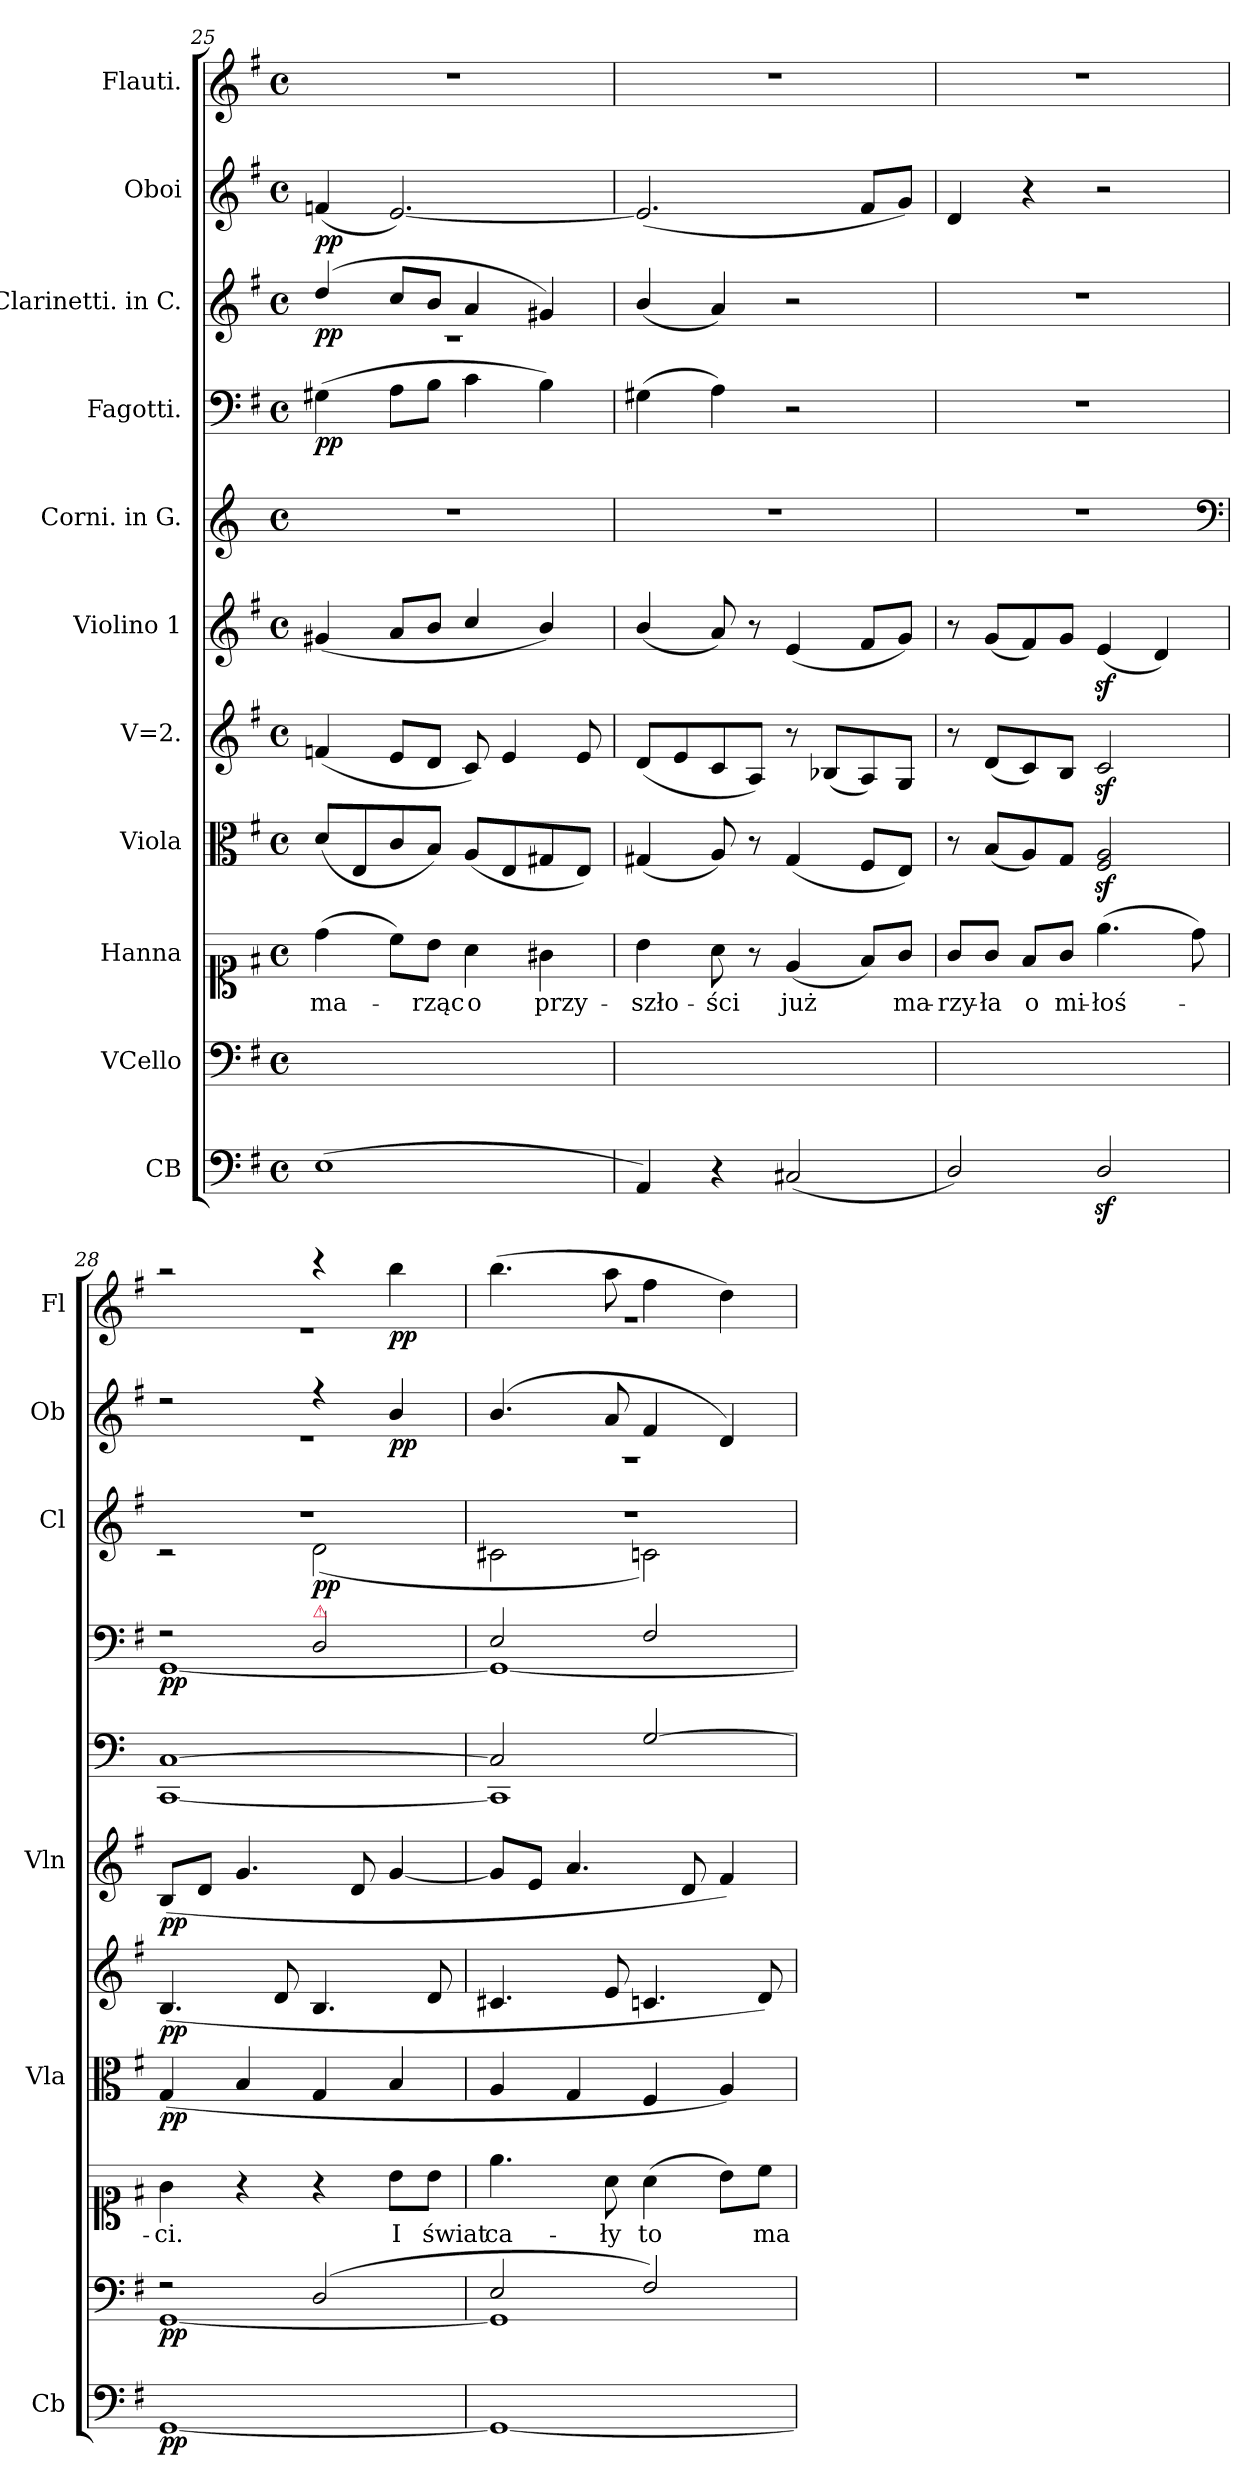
**kern	**dynam	**kern	**dynam	**kern	**text	**kern	**dynam	**kern	**dynam	**kern	**dynam	**kern	**kern	**dynam	**kern	**dynam	**kern	**dynam	**kern	**dynam
*part11	*part11	*part10	*part10	*part9	*part9	*part8	*part8	*part7	*part7	*part6	*part6	*part5	*part4	*part4	*part3	*part3	*part2	*part2	*part1	*part1
*staff11	*staff11	*staff10	*staff10	*staff9	*staff9	*staff8	*staff8	*staff7	*staff7	*staff6	*staff6	*staff5	*staff4	*staff4	*staff3	*staff3	*staff2	*staff2	*staff1	*staff1
*I"CB	*	*I"VCello	*	*I"Hanna	*	*I"Viola	*	*I"V=2.	*	*I"Violino 1	*	*I"Corni. in G.	*I"Fagotti.	*	*I"Clarinetti. in C.	*	*I"Oboi	*	*I"Flauti.	*
*I'Cb	*	*	*	*	*	*I'Vla	*	*	*	*I'Vln	*	*	*	*	*I'Cl	*	*I'Ob	*	*I'Fl	*
*clefF4	*	*clefF4	*	*clefC1	*	*clefC3	*	*clefG2	*	*clefG2	*	*clefG2	*clefF4	*	*clefG2	*	*clefG2	*	*clefG2	*
*ITrd8c12	*	*	*	*	*	*	*	*	*	*	*	*ITrd3c5	*	*	*	*	*	*	*	*
*k[f#]	*	*k[f#]	*	*k[f#]	*	*k[f#]	*	*k[f#]	*	*k[f#]	*	*k[f#]	*k[f#]	*	*k[f#]	*	*k[f#]	*	*k[f#]	*
*M4/4	*	*M4/4	*	*M4/4	*	*M4/4	*	*M4/4	*	*M4/4	*	*M4/4	*M4/4	*	*M4/4	*	*M4/4	*	*M4/4	*
*met(c)	*	*met(c)	*	*met(c)	*	*met(c)	*	*met(c)	*	*met(c)	*	*met(c)	*met(c)	*	*met(c)	*	*met(c)	*	*met(c)	*
=25	=25	=25	=25	=25	=25	=25	=25	=25	=25	=25	=25	=25	=25	=25	=25	=25	=25	=25	=25	=25
*	*	*	*	*	*	*	*	*	*	*	*	*	*	*	*^	*	*	*	*	*
!	!	!	!	!	!	!	!	!	!	!	!	!	!	!	!	!	!LO:DY:b	!	!	!	!
(1EE	.	1Eyy	.	(4dd\	ma-	(8d/L	.	(4fn/	.	(4g#X/	.	1r	(4G#X\	pp	(<4dd/	1r	pp	(4fn/	pp	1r	.
.	.	.	.	.	.	8E/	.	.	.	.	.	.	.	.	.	.	.	.	.	.	.
.	.	.	.	8cc\L)	.	8c/	.	8e/L	.	8a/L	.	.	8A\L	.	8cc/L	.	.	[2.e/)	.	.	.
.	.	.	.	8b\J	-rząc	8B/J)	.	8d/J	.	8b/J	.	.	8B\J	.	8b/J	.	.	.	.	.	.
.	.	.	.	4a\	o	(8A/L	.	8c/)	.	4cc/	.	.	4c\	.	4a/	.	.	.	.	.	.
.	.	.	.	.	.	8E/	.	4e/	.	.	.	.	.	.	.	.	.	.	.	.	.
.	.	.	.	4g#X\	przy-	8G#X/	.	.	.	4b/)	.	.	4B\)	.	4g#X/)	.	.	.	.	.	.
.	.	.	.	.	.	8E/J)	.	8e/	.	.	.	.	.	.	.	.	.	.	.	.	.
*	*	*	*	*	*	*	*	*	*	*	*	*	*	*	*v	*v	*	*	*	*	*
=26	=26	=26	=26	=26	=26	=26	=26	=26	=26	=26	=26	=26	=26	=26	=26	=26	=26	=26	=26	=26
4AAA/)	.	4AA/yy	.	4b\	-szło-	(4G#X/	.	(8d/L	.	(4b/	.	1r	(4G#X\	.	(4b/	.	(2.e/]	.	1r	.
.	.	.	.	.	.	.	.	8e/	.	.	.	.	.	.	.	.	.	.	.	.
4r	.	4ryy	.	8a\	-ści	8A/)	.	8c/	.	8a/)	.	.	4A\)	.	4a/)	.	.	.	.	.
.	.	.	.	8r	.	8r	.	8A/J)	.	8r	.	.	.	.	.	.	.	.	.	.
(2CC#X/	.	2C#X/yy	.	(4e/	już	(4G#/	.	8r	.	(4e/	.	.	2r	.	2r	.	.	.	.	.
.	.	.	.	.	.	.	.	(8B-X/L	.	.	.	.	.	.	.	.	.	.	.	.
.	.	.	.	8f#/L)	.	8F#/L	.	8A/)	.	8f#/L	.	.	.	.	.	.	8f#/L	.	.	.
.	.	.	.	8g/J	ma-	8E/J)	.	8G/J	.	8g/J)	.	.	.	.	.	.	8g/J)	.	.	.
=27	=27	=27	=27	=27	=27	=27	=27	=27	=27	=27	=27	=27	=27	=27	=27	=27	=27	=27	=27	=27
2DD/)	.	2D/yy	.	8g/L	-rzy-	8r	.	8r	.	8r	.	1r	1r	.	1r	.	4d/	.	1r	.
.	.	.	.	8g/J	-ła	(8B/L	.	(8d/L	.	(8g/L	.	.	.	.	.	.	.	.	.	.
.	.	.	.	8f#/L	o	8A/)	.	8c/)	.	8f#/)	.	.	.	.	.	.	4r	.	.	.
.	.	.	.	8g/J	mi-	8G/J	.	8B/J	.	8g/J	.	.	.	.	.	.	.	.	.	.
2DDz/	.	2D/yy	.	(4.ee\	-łoś-	2F#z/ 2Az/	.	2cz/	.	(4ez/	.	.	.	.	.	.	2r	.	.	.
.	.	.	.	.	.	.	.	.	.	4d/)	.	.	.	.	.	.	.	.	.	.
.	.	.	.	8dd\)	.	.	.	.	.	.	.	.	.	.	.	.	.	.	.	.
*	*	*	*	*	*	*	*	*	*	*	*	*clefF4	*	*	*	*	*	*	*	*
=28	=28	=28	=28	=28	=28	=28	=28	=28	=28	=28	=28	=28	=28	=28	=28	=28	=28	=28	=28	=28
*	*	*^	*	*	*	*	*	*	*	*	*	*	*^	*	*^	*	*^	*	*^	*
!	!	!	!	!	!	!	!	!	!	!	!	!	!	!	!	!LO:DY:b	!	!	!	!	!	!	!	!	!
[1GGG	pp	2r	[1GG	pp	4g\	-ci.	(4G/	pp	(4.B/	pp	(8B/L	pp	[1GGG [1GG	2r	[1GG	pp	1r	2r	.	2r	1re	.	2r	1re	.
.	.	.	.	.	.	.	.	.	.	.	8d/J	.	.	.	.	.	.	.	.	.	.	.	.	.	.
.	.	.	.	.	4r	.	4B/	.	.	.	4.g/	.	.	.	.	.	.	.	.	.	.	.	.	.	.
.	.	.	.	.	.	.	.	.	8d/	.	.	.	.	.	.	.	.	.	.	.	.	.	.	.	.
!	!	!	!	!	!	!	!	!	!	!	!	!	!	!LO:TX:a:color=crimson:t=⚠	!	!	!	!	!	!	!	!	!	!	!
.	.	(2D/	.	.	4r	.	4G/	.	4.B/	.	.	.	.	2D/	.	.	.	(>2d\	pp	4r	.	.	4r	.	.
.	.	.	.	.	.	.	.	.	.	.	8d/	.	.	.	.	.	.	.	.	.	.	.	.	.	.
.	.	.	.	.	8b\L	I	4B/	.	.	.	[4g/	.	.	.	.	.	.	.	.	4b/	.	pp	4bb\	.	pp
.	.	.	.	.	8b\J	świat	.	.	8d/	.	.	.	.	.	.	.	.	.	.	.	.	.	.	.	.
=29	=29	=29	=29	=29	=29	=29	=29	=29	=29	=29	=29	=29	=29	=29	=29	=29	=29	=29	=29	=29	=29	=29	=29	=29	=29
*	*	*	*	*	*	*	*	*	*	*	*	*	*^	*	*	*	*	*	*	*	*	*	*	*	*
1GGG_	.	2E/	1GG]	.	4.ee\	ca-	4A/	.	4.c#X/	.	8g/L]	.	2GG/]	1GGG]	2E/	1GG_	.	1rdd	2c#X\	.	(<4.b/	1r	.	(4.bb\	1r	.
.	.	.	.	.	.	.	.	.	.	.	8e/J	.	.	.	.	.	.	.	.	.	.	.	.	.	.	.
.	.	.	.	.	.	.	4G/	.	.	.	4.a/	.	.	.	.	.	.	.	.	.	.	.	.	.	.	.
.	.	.	.	.	8a\	-ły	.	.	8e/	.	.	.	.	.	.	.	.	.	.	.	8a/	.	.	8aa\	.	.
.	.	2F#/)	.	.	(4a\	to	4F#/	.	4.cn/	.	.	.	[2D/	.	2F#/	.	.	.	2cn\)	.	4f#/	.	.	4ff#\	.	.
.	.	.	.	.	.	.	.	.	.	.	8d/	.	.	.	.	.	.	.	.	.	.	.	.	.	.	.
.	.	.	.	.	8b\L)	.	4A/)	.	.	.	4f#/)	.	.	.	.	.	.	.	.	.	4d/)	.	.	4dd\)	.	.
.	.	.	.	.	8cc\J	ma-	.	.	8d/)	.	.	.	.	.	.	.	.	.	.	.	.	.	.	.	.	.
*	*	*	*	*	*	*	*	*	*	*	*	*	*v	*v	*	*	*	*v	*v	*	*v	*v	*	*v	*v	*
*	*	*v	*v	*	*	*	*	*	*	*	*	*	*	*v	*v	*	*	*	*	*	*	*
=	=	=	=	=	=	=	=	=	=	=	=	=	=	=	=	=	=	=	=	=
*-	*-	*-	*-	*-	*-	*-	*-	*-	*-	*-	*-	*-	*-	*-	*-	*-	*-	*-	*-	*-
